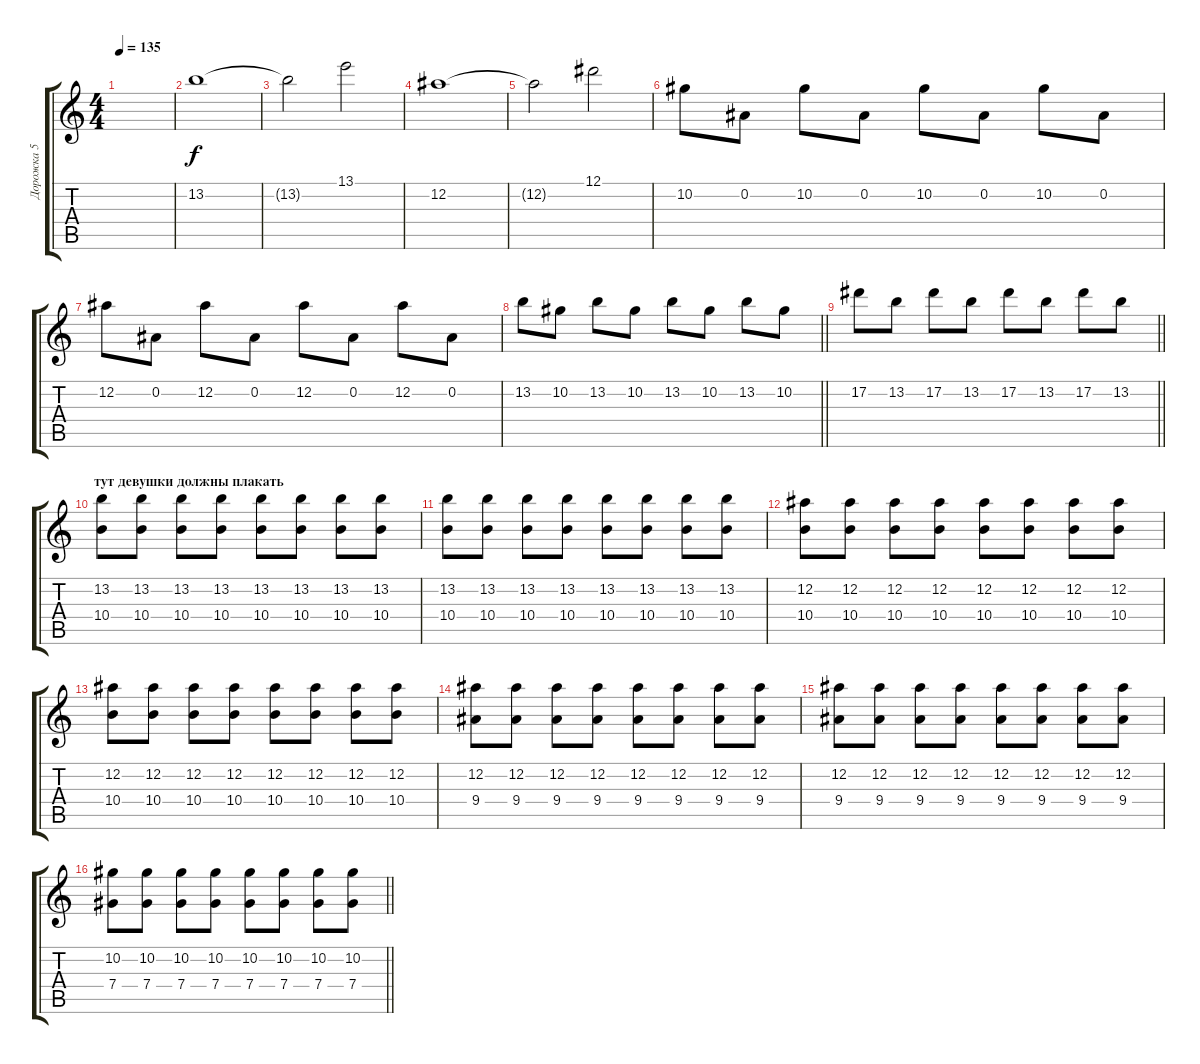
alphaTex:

\track ("Дорожка 5" "Дорожка 5") {instrument distortionguitar}
\staff {score tabs}
\tuning (Eb4 Bb3 Gb3 Db3 Ab2 Db2) {hide}
\ts (4 4)
\tempo 135
\clef g2
\ks c
|
13.2.1 |
13.2{t}.2 13.1.2 |
12.2.1 |
12.2{t}.2 12.1.2 |
10.2.8 0.2.8 10.2.8 0.2.8 10.2.8 0.2.8 10.2.8 0.2.8 |
12.2.8 0.2.8 12.2.8 0.2.8 12.2.8 0.2.8 12.2.8 0.2.8 |
\barLineRight lightlight
13.2.8 10.2.8 13.2.8 10.2.8 13.2.8 10.2.8 13.2.8 10.2.8 |
\barLineRight lightlight
17.2.8 13.2.8 17.2.8 13.2.8 17.2.8 13.2.8 17.2.8 13.2.8 |
\section ("" "тут девушки должны плакать")
(13.2 10.4).8 (13.2 10.4).8 (13.2 10.4).8 (13.2 10.4).8 (13.2 10.4).8 (13.2 10.4).8 (13.2 10.4).8 (13.2 10.4).8 |
(13.2 10.4).8 (13.2 10.4).8 (13.2 10.4).8 (13.2 10.4).8 (13.2 10.4).8 (13.2 10.4).8 (13.2 10.4).8 (13.2 10.4).8 |
(12.2 10.4).8 (12.2 10.4).8 (12.2 10.4).8 (12.2 10.4).8 (12.2 10.4).8 (12.2 10.4).8 (12.2 10.4).8 (12.2 10.4).8 |
(12.2 10.4).8 (12.2 10.4).8 (12.2 10.4).8 (12.2 10.4).8 (12.2 10.4).8 (12.2 10.4).8 (12.2 10.4).8 (12.2 10.4).8 |
(12.2 9.4).8 (12.2 9.4).8 (12.2 9.4).8 (12.2 9.4).8 (12.2 9.4).8 (12.2 9.4).8 (12.2 9.4).8 (12.2 9.4).8 |
(12.2 9.4).8 (12.2 9.4).8 (12.2 9.4).8 (12.2 9.4).8 (12.2 9.4).8 (12.2 9.4).8 (12.2 9.4).8 (12.2 9.4).8 |
\barLineRight lightlight
(10.2 7.4).8 (10.2 7.4).8 (10.2 7.4).8 (10.2 7.4).8 (10.2 7.4).8 (10.2 7.4).8 (10.2 7.4).8 (10.2 7.4).8
